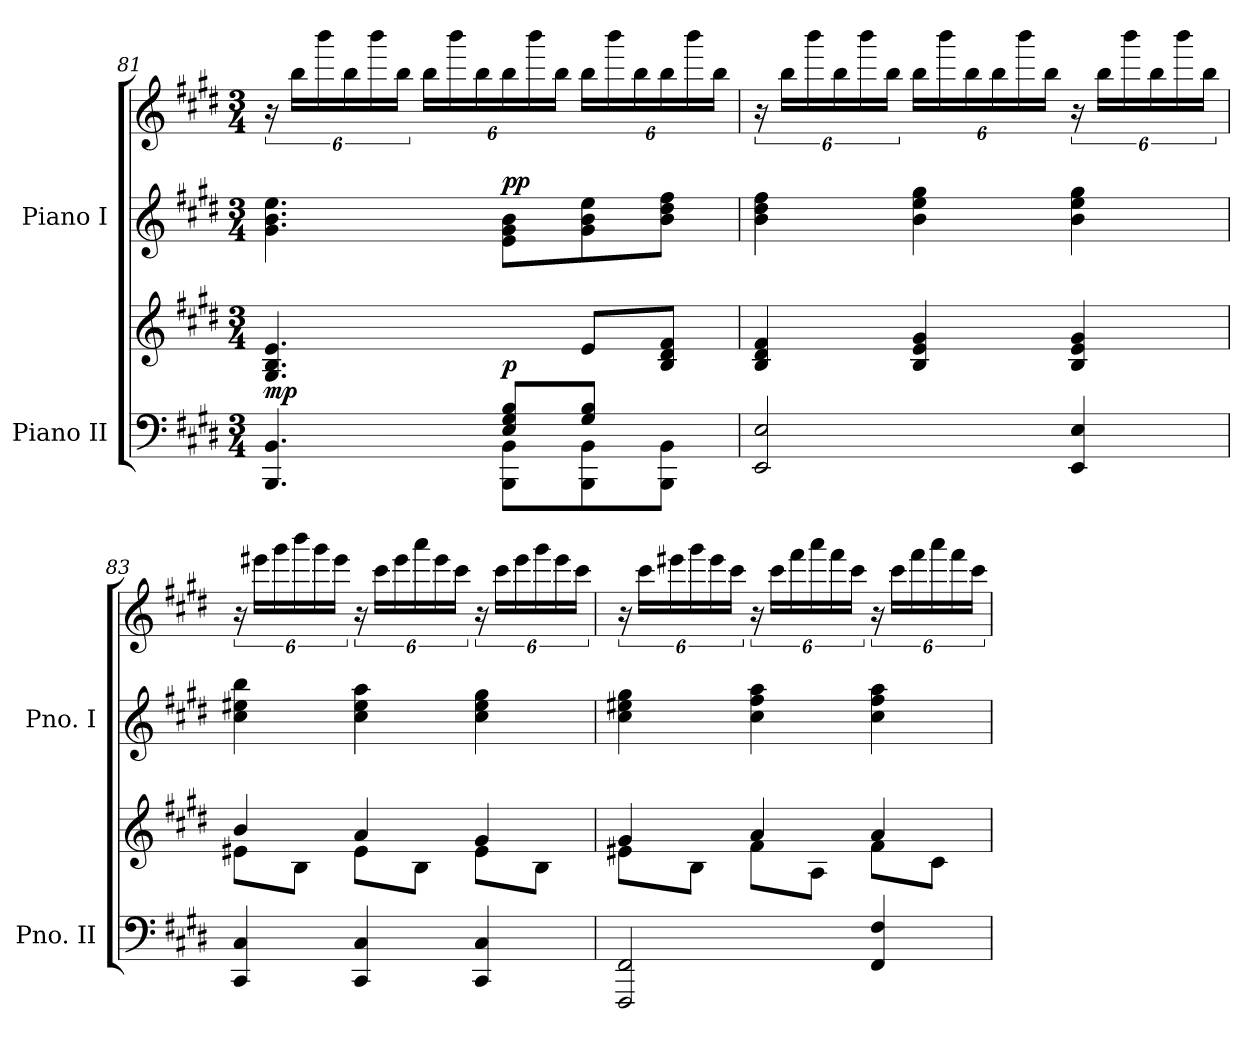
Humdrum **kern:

**kern	**kern	**dynam	**kern	**kern	**dynam
*part2	*part2	*part2	*part1	*part1	*part1
*staff4	*staff3	*staff3/4	*staff2	*staff1	*staff1/2
*I"Piano II	*	*	*I"Piano I	*	*
*I'Pno. II	*	*	*I'Pno. I	*	*
*clefF4	*clefG2	*	*clefG2	*clefG2	*
*k[f#c#g#d#]	*k[f#c#g#d#]	*	*k[f#c#g#d#]	*k[f#c#g#d#]	*
*M3/4	*M3/4	*	*M3/4	*M3/4	*
=81	=81	=81	=81	=81	=81
*^	*	*	*	*	*
!	!	!	!LO:DY:a=2	!	!	!LO:DY:a=2
!	!	!	!	!	!	!LO:DY:n=1:a
4.BBB/ 4.BB/	4.rFFFyy	4.G#/ 4.B/ 4.e/	mp	4.g#\ 4.b\ 4.ee\	24r	mp p
.	.	.	.	.	24bb\LL	.
.	.	.	.	.	24bbb\	.
*	*	*	*	*	*Xbrackettup	*
.	.	.	.	.	24bb\	.
.	.	.	.	.	24bbb\	.
.	.	.	.	.	24bb\JJ	.
.	.	.	.	.	24bb\LL	.
.	.	.	.	.	24bbb\	.
.	.	.	.	.	24bb\	.
!	!	!	!LO:DY:a=2	!	!	!LO:DY:n=2:a=2
!	!	!	!	!	!	!LO:DY:n=3:a
8E/ 8G#/ 8B/L	8BBB\ 8BB\L	8ryy	p	8e\ 8g#\ 8b\L	24bb\	p p
.	.	.	.	.	24bbb\	.
.	.	.	.	.	24bb\JJ	.
8G#/ 8B/J	8BBB\ 8BB\	8e/L	.	8g#\ 8b\ 8ee\	24bb\LL	.
.	.	.	.	.	24bbb\	.
.	.	.	.	.	24bb\	.
8rBByy	8BBB\ 8BB\J	8B/ 8d#/ 8f#/J	.	8b\ 8dd#\ 8ff#\J	24bb\	.
.	.	.	.	.	24bbb\	.
.	.	.	.	.	24bb\JJ	.
*v	*v	*	*	*	*	*
!!LO:LB:g=z
=82	=82	=82	=82	=82	=82
*	*	*	*	*brackettup	*
2EE/ 2E/	4B/ 4d#/ 4f#/	.	4b\ 4dd#\ 4ff#\	24r	.
.	.	.	.	24bb\LL	.
.	.	.	.	24bbb\	.
*	*	*	*	*Xbrackettup	*
.	.	.	.	24bb\	.
.	.	.	.	24bbb\	.
.	.	.	.	24bb\JJ	.
.	4B/ 4e/ 4g#/	.	4b\ 4ee\ 4gg#\	24bb\LL	.
.	.	.	.	24bbb\	.
.	.	.	.	24bb\	.
.	.	.	.	24bb\	.
.	.	.	.	24bbb\	.
.	.	.	.	24bb\JJ	.
*	*	*	*	*brackettup	*
4EE/ 4E/	4B/ 4e/ 4g#/	.	4b\ 4ee\ 4gg#\	24r	.
.	.	.	.	24bb\LL	.
.	.	.	.	24bbb\	.
*	*	*	*	*Xbrackettup	*
.	.	.	.	24bb\	.
.	.	.	.	24bbb\	.
.	.	.	.	24bb\JJ	.
=83	=83	=83	=83	=83	=83
*	*^	*	*	*	*
*	*	*	*	*	*brackettup	*
4CC#/ 4C#/	4b/	8e#X\L	.	4cc#\ 4ee#X\ 4bb\	24r	.
.	.	.	.	.	24eee#X\LL	.
.	.	.	.	.	24ggg#\	.
*	*	*	*	*	*Xbrackettup	*
.	.	8B\J	.	.	24bbb\	.
.	.	.	.	.	24ggg#\	.
.	.	.	.	.	24eee#\JJ	.
*	*	*	*	*	*brackettup	*
4CC#/ 4C#/	4a/	8e#\L	.	4cc#\ 4ee#\ 4aa\	24r	.
.	.	.	.	.	24ccc#\LL	.
.	.	.	.	.	24eee#\	.
*	*	*	*	*	*Xbrackettup	*
.	.	8B\J	.	.	24aaa\	.
.	.	.	.	.	24eee#\	.
.	.	.	.	.	24ccc#\JJ	.
*	*	*	*	*	*brackettup	*
4CC#/ 4C#/	4g#/	8e#\L	.	4cc#\ 4ee#\ 4gg#\	24r	.
.	.	.	.	.	24ccc#\LL	.
.	.	.	.	.	24eee#\	.
*	*	*	*	*	*Xbrackettup	*
.	.	8B\J	.	.	24ggg#\	.
.	.	.	.	.	24eee#\	.
.	.	.	.	.	24ccc#\JJ	.
!!LO:PB:g=z
=84	=84	=84	=84	=84	=84	=84
*	*	*	*	*	*brackettup	*
2FFF#/ 2FF#/	4g#/	8e#X\L	.	4cc#\ 4ee#X\ 4gg#\	24r	.
.	.	.	.	.	24ccc#\LL	.
.	.	.	.	.	24eee#X\	.
*	*	*	*	*	*Xbrackettup	*
.	.	8B\J	.	.	24ggg#\	.
.	.	.	.	.	24eee#\	.
.	.	.	.	.	24ccc#\JJ	.
*	*	*	*	*	*brackettup	*
.	4a/	8f#\L	.	4cc#\ 4ff#\ 4aa\	24r	.
.	.	.	.	.	24ccc#\LL	.
.	.	.	.	.	24fff#\	.
*	*	*	*	*	*Xbrackettup	*
.	.	8A\J	.	.	24aaa\	.
.	.	.	.	.	24fff#\	.
.	.	.	.	.	24ccc#\JJ	.
*	*	*	*	*	*brackettup	*
4FF#/ 4F#/	4a/	8f#\L	.	4cc#\ 4ff#\ 4aa\	24r	.
.	.	.	.	.	24ccc#\LL	.
.	.	.	.	.	24fff#\	.
*	*	*	*	*	*Xbrackettup	*
.	.	8c#\J	.	.	24aaa\	.
.	.	.	.	.	24fff#\	.
.	.	.	.	.	24ccc#\JJ	.
*	*v	*v	*	*	*	*
=	=	=	=	=	=
*-	*-	*-	*-	*-	*-
